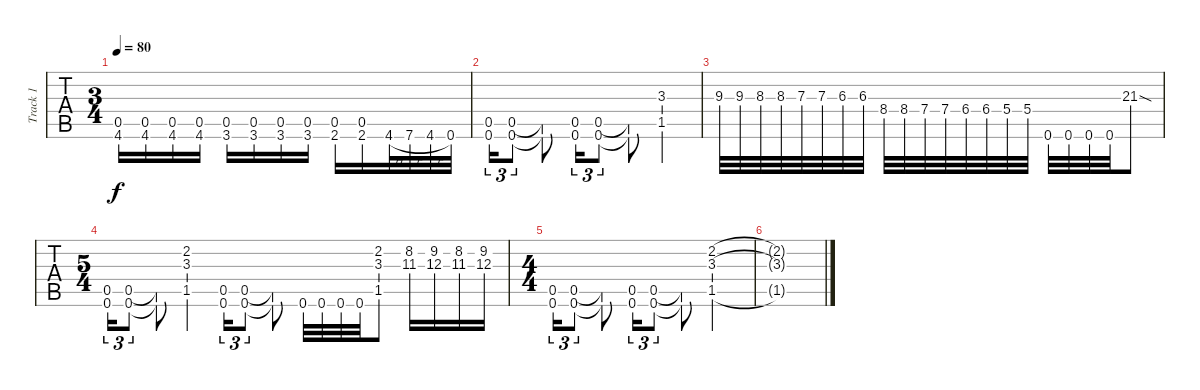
\track ("Track 1" "Track 1") {instrument distortionguitar}
\staff {tabs}
\tuning (Db4 Ab3 E3 B2 Gb2 B1) {hide}
\ts (3 4)
\tempo 80
\clef g2
\ks c
(0.5 4.6).16{dy f} (0.5 4.6).16 (0.5 4.6).16 (0.5 4.6).16 (0.5 3.6).16 (0.5 3.6).16 (0.5 3.6).16 (0.5 3.6).16 (0.5 2.6).16 (0.5 2.6).16 4.6{h}.32 7.6{h}.32 4.6{h}.32 0.6.32 |
(0.5 0.6).16{tu (3 2)} (0.5 0.6).8{tu (3 2)} (0.5{t} 0.6{t}).8 (0.5 0.6).16{tu (3 2)} (0.5 0.6).8{tu (3 2)} (0.5{t} 0.6{t}).8 (3.3 1.5).4 |
9.3.32 9.3.32 8.3.32 8.3.32 7.3.32 7.3.32 6.3.32 6.3.32 8.4.32 8.4.32 7.4.32 7.4.32 6.4.32 6.4.32 5.4.32 5.4.32 0.6.32 0.6.32 0.6.32 0.6.32 21.3{sod}.8 |
\ts (5 4)
(0.5 0.6).16{tu (3 2)} (0.5 0.6).8{tu (3 2)} (0.5{t} 0.6{t}).8 (2.2 3.3 1.5).4 (0.5 0.6).16{tu (3 2)} (0.5 0.6).8{tu (3 2)} (0.5{t} 0.6{t}).8 0.6.32 0.6.32 0.6.32 0.6.32 (2.2 3.3 1.5).8 (8.2 11.3).16 (9.2 12.3).16 (8.2 11.3).16 (9.2 12.3).16 |
\ts (4 4)
(0.5 0.6).16{tu (3 2)} (0.5 0.6).8{tu (3 2)} (0.5{t} 0.6{t}).8 (0.5 0.6).16{tu (3 2)} (0.5 0.6).8{tu (3 2)} (0.5{t} 0.6{t}).8 (2.2 3.3 1.5).2 |
(2.2{t} 3.3{t} 1.5{t}).1
